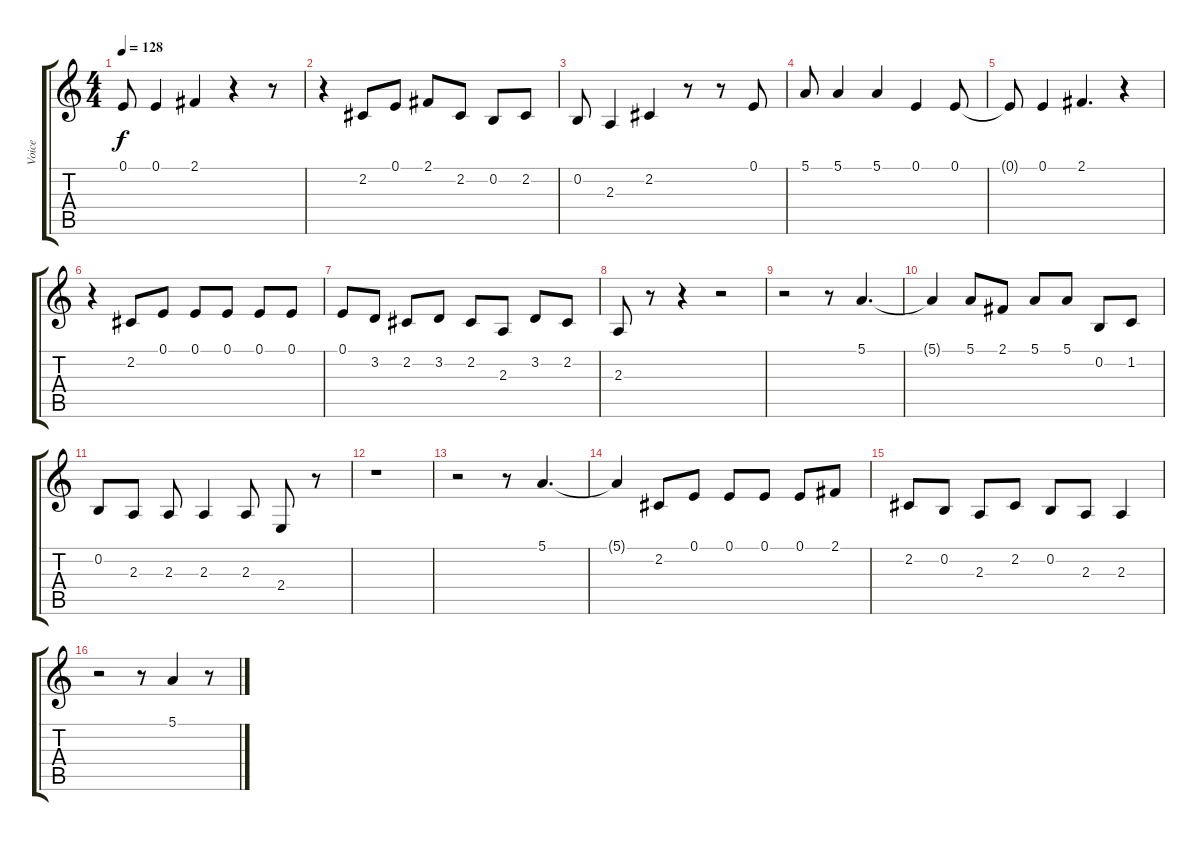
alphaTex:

\track ("Voice" "Voice") {instrument lead2sawtooth}
\staff {score tabs}
\tuning (E4 B3 G3 D3 A2 E2) {hide}
\ts (4 4)
\tempo 128
\clef g2
\ks c
0.1{t}.8{dy f} 0.1.4 2.1.4 r.4 r.8 |
r.4 2.2.8 0.1.8 2.1.8 2.2.8 0.2.8 2.2.8 |
0.2.8 2.3.4 2.2.4 r.8 r.8 0.1.8 |
5.1.8 5.1.4 5.1.4 0.1.4 0.1.8 |
0.1{t}.8 0.1.4 2.1.4{d} r.4 |
r.4 2.2.8 0.1.8 0.1.8 0.1.8 0.1.8 0.1.8 |
0.1.8 3.2.8 2.2.8 3.2.8 2.2.8 2.3.8 3.2.8 2.2.8 |
2.3.8 r.8 r.4 r.2 |
r.2 r.8 5.1.4{d} |
5.1{t}.4 5.1.8 2.1.8 5.1.8 5.1.8 0.2.8 1.2.8 |
0.2.8 2.3.8 2.3.8 2.3.4 2.3.8 2.4.8 r.8 |
r.1 |
r.2 r.8 5.1.4{d} |
5.1{t}.4 2.2.8 0.1.8 0.1.8 0.1.8 0.1.8 2.1.8 |
2.2.8 0.2.8 2.3.8 2.2.8 0.2.8 2.3.8 2.3.4 |
r.2 r.8 5.1.4 r.8
